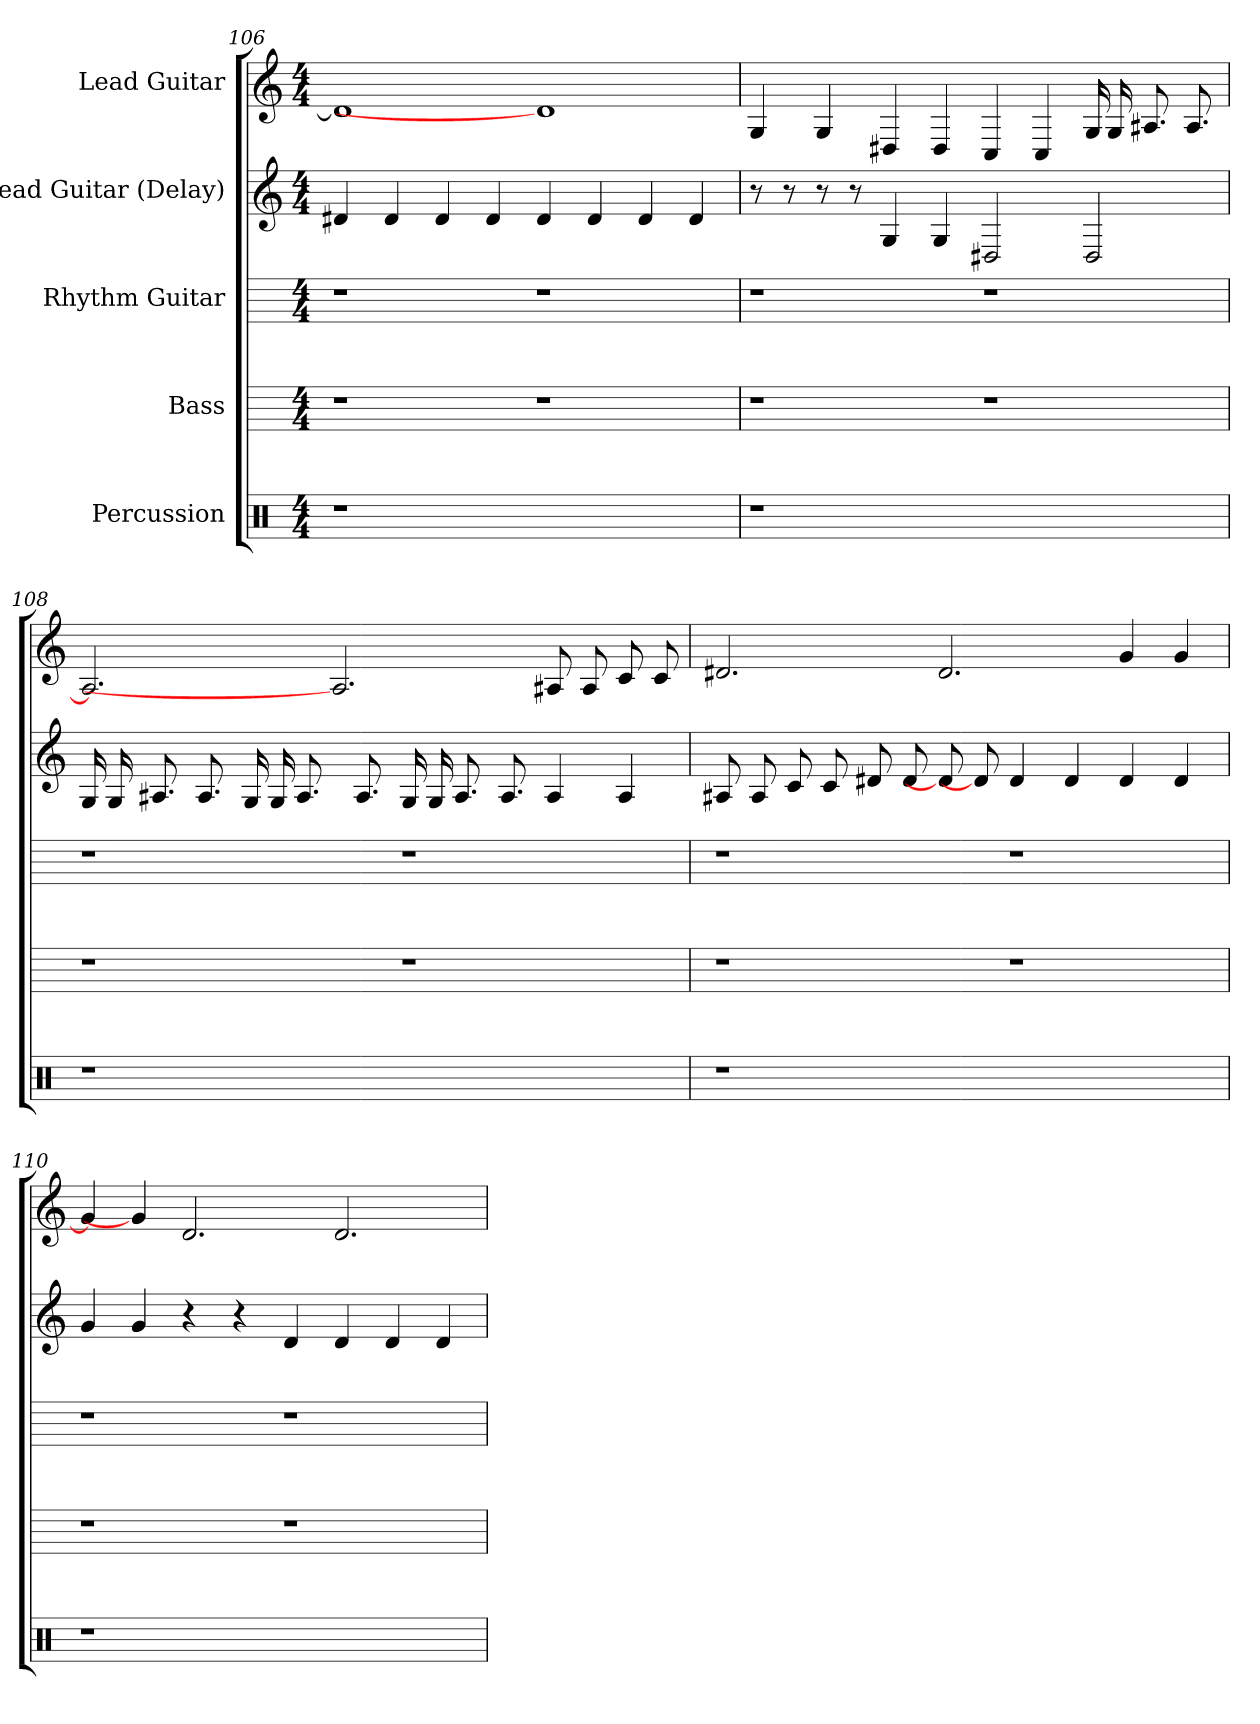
**kern	**kern	**kern	**kern	**kern
*part5	*part4	*part3	*part2	*part1
*staff5	*staff4	*staff3	*staff2	*staff1
*I"Percussion	*I"Bass	*I"Rhythm Guitar	*I"Lead Guitar (Delay)	*I"Lead Guitar
*clefX	*	*	*	*
*k[]	*k[]	*k[]	*k[]	*k[]
*M4/4	*M4/4	*M4/4	*M4/4	*M4/4
=106	=106	=106	=106	=106
1r	1r	1r	4d#	1d#]
.	.	.	4d#	.
.	.	.	4d#	.
.	.	.	4d#	.
1ryy	1r	1r	4d#	1d#]
.	.	.	4d#	.
.	.	.	4d#	.
.	.	.	4d#	.
=107	=107	=107	=107	=107
1r	1r	1r	8r	4G
.	.	.	8r	.
.	.	.	8r	4G
.	.	.	8r	.
.	.	.	4G	4D#
.	.	.	4G	4D#
1ryy	1r	1r	2D#	4C
.	.	.	.	4C
.	.	.	2D#	16G
.	.	.	.	16G
.	.	.	.	8.A#
.	.	.	.	8.A#
=108	=108	=108	=108	=108
1r	1r	1r	16G	2.A#]
.	.	.	16G	.
.	.	.	8.A#	.
.	.	.	8.A#	.
.	.	.	16G	.
.	.	.	16G	.
.	.	.	8.A#	.
.	.	.	.	2.A#]
.	.	.	8.A#	.
1ryy	1r	1r	16G	.
.	.	.	16G	.
.	.	.	8.A#	.
.	.	.	8.A#	.
.	.	.	4A#	8A#
.	.	.	.	8A#
.	.	.	4A#	8c
.	.	.	.	8c
=109	=109	=109	=109	=109
1r	1r	1r	8A#	2.d#
.	.	.	8A#	.
.	.	.	8c	.
.	.	.	8c	.
.	.	.	8d#	.
.	.	.	8d#	.
.	.	.	8d#]	2.d#
.	.	.	8d#]	.
1ryy	1r	1r	4d#	.
.	.	.	4d#	.
.	.	.	4d#	4g
.	.	.	4d#	4g
=110	=110	=110	=110	=110
1r	1r	1r	4g	4g]
.	.	.	4g	4g]
.	.	.	4r	2.d
.	.	.	4r	.
1ryy	1r	1r	4d	.
.	.	.	4d	2.d
.	.	.	4d	.
.	.	.	4d	.
=	=	=	=	=
*-	*-	*-	*-	*-
